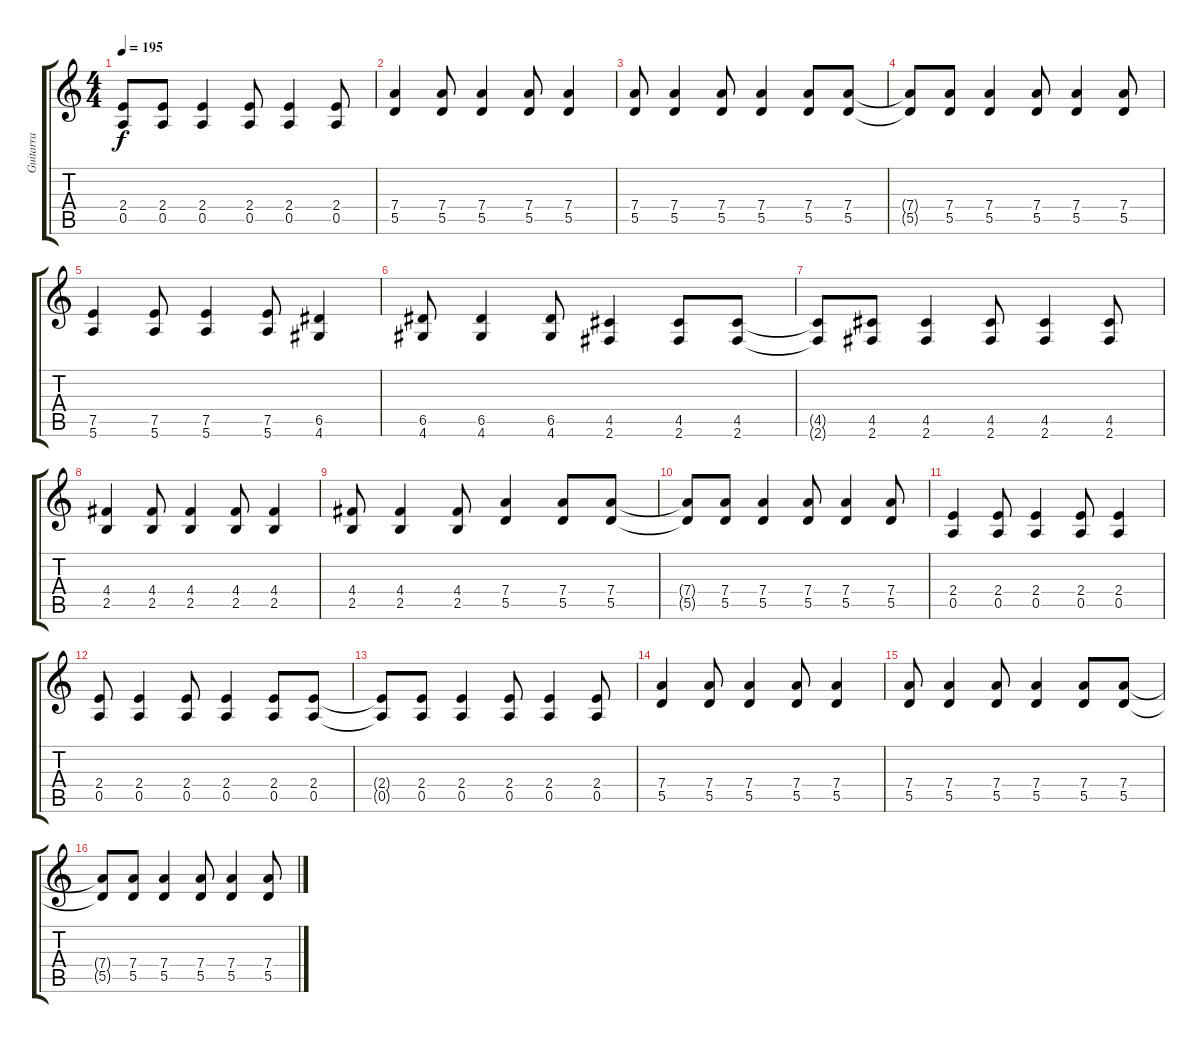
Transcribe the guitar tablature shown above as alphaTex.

\track ("Guitarra" "Guitarra") {instrument distortionguitar}
\staff {score tabs}
\tuning (E4 B3 G3 D3 A2 E2) {hide}
\ts (4 4)
\tempo 195
\clef g2
\ks c
(2.4{t} 0.5{t}).8{dy f} (2.4 0.5).8 (2.4 0.5).4 (2.4 0.5).8 (2.4 0.5).4 (2.4 0.5).8 |
(7.4 5.5).4 (7.4 5.5).8 (7.4 5.5).4 (7.4 5.5).8 (7.4 5.5).4 |
(7.4 5.5).8 (7.4 5.5).4 (7.4 5.5).8 (7.4 5.5).4 (7.4 5.5).8 (7.4 5.5).8 |
(7.4{t} 5.5{t}).8 (7.4 5.5).8 (7.4 5.5).4 (7.4 5.5).8 (7.4 5.5).4 (7.4 5.5).8 |
(7.5 5.6).4 (7.5 5.6).8 (7.5 5.6).4 (7.5 5.6).8 (6.5 4.6).4 |
(6.5 4.6).8 (6.5 4.6).4 (6.5 4.6).8 (4.5 2.6).4 (4.5 2.6).8 (4.5 2.6).8 |
(4.5{t} 2.6{t}).8 (4.5 2.6).8 (4.5 2.6).4 (4.5 2.6).8 (4.5 2.6).4 (4.5 2.6).8 |
(4.4 2.5).4 (4.4 2.5).8 (4.4 2.5).4 (4.4 2.5).8 (4.4 2.5).4 |
(4.4 2.5).8 (4.4 2.5).4 (4.4 2.5).8 (7.4 5.5).4 (7.4 5.5).8 (7.4 5.5).8 |
(7.4{t} 5.5{t}).8 (7.4 5.5).8 (7.4 5.5).4 (7.4 5.5).8 (7.4 5.5).4 (7.4 5.5).8 |
(2.4 0.5).4 (2.4 0.5).8 (2.4 0.5).4 (2.4 0.5).8 (2.4 0.5).4 |
(2.4 0.5).8 (2.4 0.5).4 (2.4 0.5).8 (2.4 0.5).4 (2.4 0.5).8 (2.4 0.5).8 |
(2.4{t} 0.5{t}).8 (2.4 0.5).8 (2.4 0.5).4 (2.4 0.5).8 (2.4 0.5).4 (2.4 0.5).8 |
(7.4 5.5).4 (7.4 5.5).8 (7.4 5.5).4 (7.4 5.5).8 (7.4 5.5).4 |
(7.4 5.5).8 (7.4 5.5).4 (7.4 5.5).8 (7.4 5.5).4 (7.4 5.5).8 (7.4 5.5).8 |
(7.4{t} 5.5{t}).8 (7.4 5.5).8 (7.4 5.5).4 (7.4 5.5).8 (7.4 5.5).4 (7.4 5.5).8
